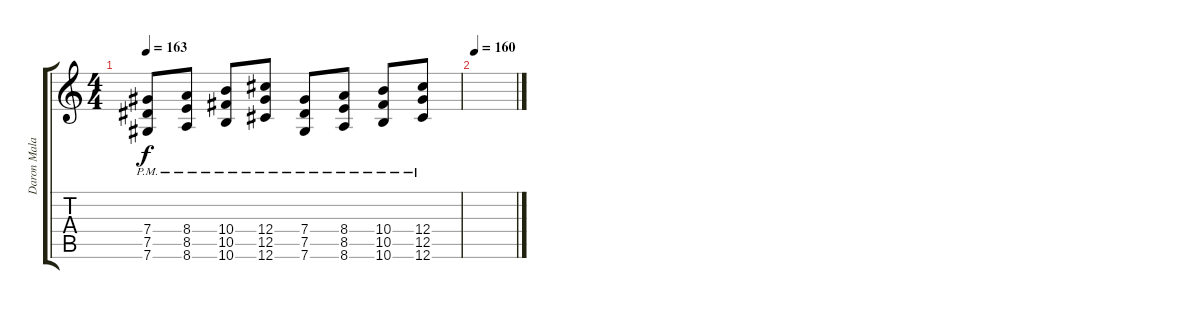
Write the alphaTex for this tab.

\track ("Daron Malakian(Guitar 3)" "Daron Mala") {instrument distortionguitar}
\staff {score tabs}
\tuning (Eb4 Bb3 Gb3 Db3 Ab2 Db2) {hide}
\ts (4 4)
\tempo 163
\clef g2
\ks c
(7.4{pm} 7.5{pm} 7.6{pm}).8{dy f} (8.4{pm} 8.5{pm} 8.6{pm}).8 (10.4{pm} 10.5{pm} 10.6{pm}).8 (12.4{pm} 12.5{pm} 12.6{pm}).8 (7.4{pm} 7.5{pm} 7.6{pm}).8 (8.4{pm} 8.5{pm} 8.6{pm}).8 (10.4{pm} 10.5{pm} 10.6{pm}).8 (12.4{pm} 12.5{pm} 12.6{pm}).8 |
\tempo 160
